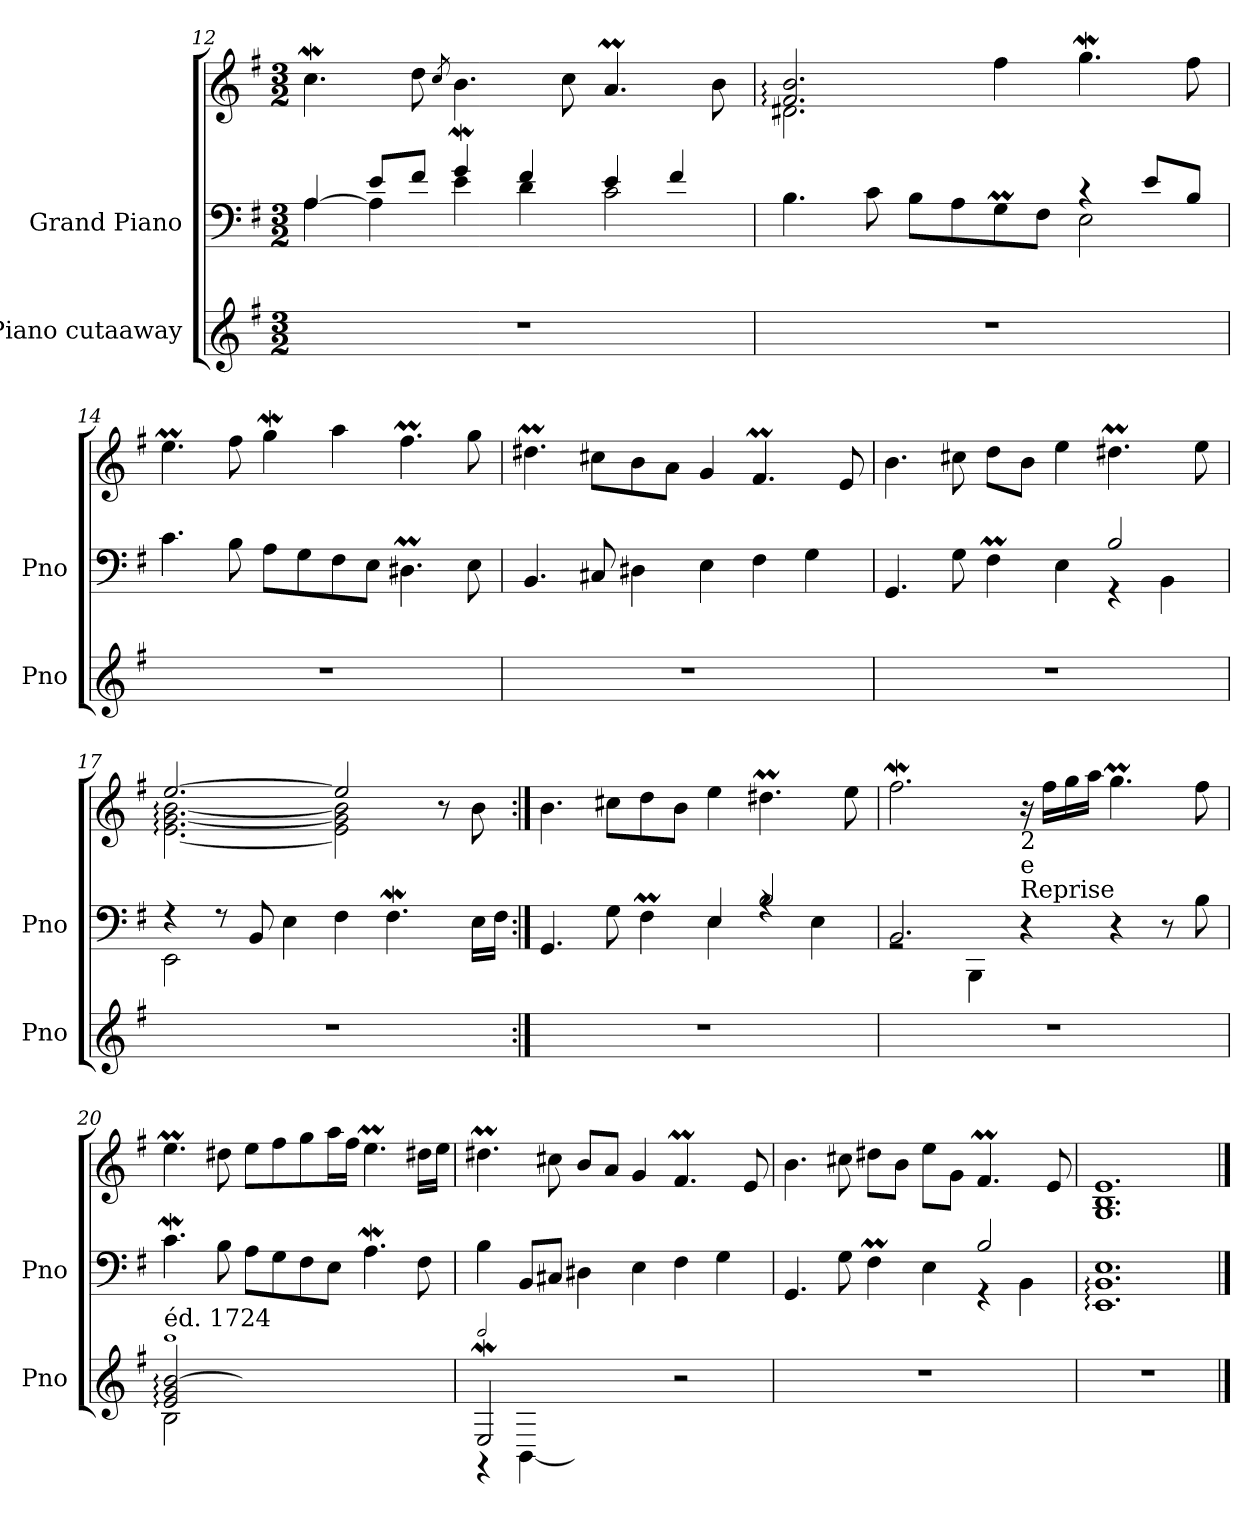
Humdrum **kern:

**kern	**kern	**kern
*part2	*part1	*part1
*staff3	*staff2	*staff1
*I"Piano cutaaway	*I"Grand Piano	*
*I'Pno	*I'Pno	*
!!LO:LB:g=z
*clefG2	*clefF4	*clefG2
*k[f#]	*k[f#]	*k[f#]
*M3/2	*M3/2	*M3/2
=12	=12	=12
*	*^	*
1.r	[4A/	4A\	4.ccw\
.	8e/L	4A\]	.
.	8f#/J	.	8dd\
.	.	.	8qcc/
.	4gw/	4e\	4.b\
.	4f#/	4d\	.
.	.	.	8cc\
.	4e/	2c\	4.aM/
.	4f#/	.	.
.	.	.	8b\
=13	=13	=13	=13
*	*	*	*^
1.r	4.B\	1rEEyy	2.f#/: 2.b/:	2.d#X\
.	8c\	.	.	.
.	8B\L	.	.	.
.	8A\	.	.	.
.	8GM\	.	4ff#\	2.reyy
.	8F#\J	.	.	.
.	4r	2E\	4.ggw\	.
.	8e/L	.	.	.
.	8B/J	.	8ff#\	.
*	*v	*v	*	*
*	*	*v	*v
=14	=14	=14
1.r	4.c\	4.eeM\
.	8B\	8ff#\
.	8A\L	4ggw\
.	8G\	.
.	8F#\	4aa\
.	8E\J	.
.	4.D#Xm\	4.ff#m\
.	8E\	8gg\
=15	=15	=15
1.r	4.BB/	4.dd#Xm\
.	8C#X/	8cc#X\L
.	4D#X\	8b\
.	.	8a\J
.	4E\	4g/
.	4F#\	4.f#m/
.	4G\	.
.	.	8e/
!!LO:LB:g=z
=16	=16	=16
*	*^	*
1.r	4.GG/	1ryy	4.b\
.	8G\	.	8cc#X\
.	4F#m\	.	8dd\L
.	.	.	8b\J
.	4E\	.	4ee\
.	2B/	4r	4.dd#Xm\
.	.	4BB\	.
.	.	.	8ee\
=17	=17	=17	=17
*	*	*	*^
1.r	4r	2EE\	[2.ee/	[2.e\: [2.g\: [2.b\:
.	8r	.	.	.
.	8BB/	.	.	.
.	4E\	1rEEyy	.	.
.	4F#\	.	2ee/]	2e\] 2g\] 2b\]
.	4.F#W\	.	.	.
.	.	.	8r	4ryy
.	16E\LL	.	8b\	.
.	16F#\JJ	.	.	.
*	*	*	*v	*v
=18:|!	=18:|!	=18:|!	=18:|!
1.r	4.GG/	2ryy	4.b\
.	8G\	.	8cc#X\L
.	4F#m\	4rGGyy	8dd\
.	.	.	8b\J
.	4E/	4E\	4ee\
.	2B/	4rA	4.dd#Xm\
.	.	4E\	.
.	.	.	8ee\
=19	=19	=19	=19
1.r	2.BB/	2rGG	2.ff#W\
.	.	4BBB\	.
!	!	!	!LO:TX:b:t=2
!	!	!	!LO:TX:b:t=e
!	!	!	!LO:TX:b:t=Reprise
.	4r	4ryy	16r
.	.	.	16ff#\LL
.	.	.	16gg\
.	.	.	16aa\JJ
.	4r	2rGGyy	4.ggM\
.	8r	.	.
.	8B\	.	8ff#\
*	*v	*v	*
!!LO:LB:g=z
=20	=20	=20
*^	*	*
!LO:TX:a:t=[1]	!	!	!
!LO:TX:a:t=éd. 1724	!	!	!
2e/: 2g/: [2b/:	2B\	4.cw\	4.eeM\
.	.	8B\	8dd#X\
2b\yy]	2ryy	8A\L	8ee\L
.	.	8G\	8ff#\
.	.	8F#\	8gg\
.	.	8E\J	16aa\L
.	.	.	16ff#\JJ
2ryy	2ryy	4.AW\	4.eeM\
.	.	8F#\	16dd#X\LL
.	.	.	16ee\JJ
=21	=21	=21	=21
!LO:TX:a:t=[2]	!	!	!
2EW/	4r	4B\	4.dd#Xm\
.	[4BB\	8BB/L	.
.	.	8C#X/J	8cc#X\
2ryy	2BB/yy]	4D#X\	8b/L
.	.	.	8a/J
.	.	4E\	4g/
2r	2ryy	4F#\	4.f#m/
.	.	4G\	.
.	.	.	8e/
*v	*v	*	*
=22	=22	=22
*	*^	*
1.r	4.GG/	1ryy	4.b\
.	8G\	.	8cc#X\
.	4F#m\	.	8dd#X\L
.	.	.	8b\J
.	4E\	.	8ee\L
.	.	.	8g\J
.	2B/	4r	4.f#m/
.	.	4BB\	.
.	.	.	8e/
=23	=23	=23	=23
*	*	*	*^
1.r	1.EE: 1.BB:	1.E	1.e	1.G: 1.B:
*	*v	*v	*	*
*	*	*v	*v
==	==	==
*-	*-	*-
